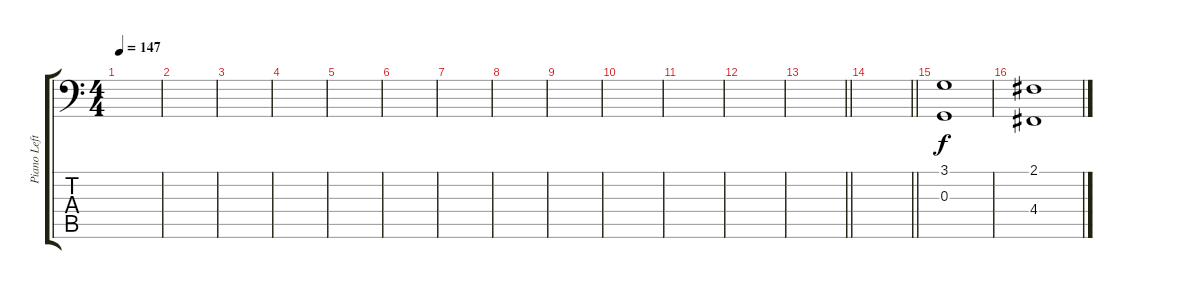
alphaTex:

\track ("Piano Left" "Piano Left") {instrument acousticgrandpiano}
\staff {score tabs}
\tuning (E3 B2 G2 D2 A1 E1) {hide}
\ts (4 4)
\tempo 147
\clef f4
\ks c
|
|
|
|
|
|
|
|
|
|
|
|
\barLineRight lightlight
|
\barLineRight lightlight
|
(3.1 0.3).1 |
(2.1 4.4).1
